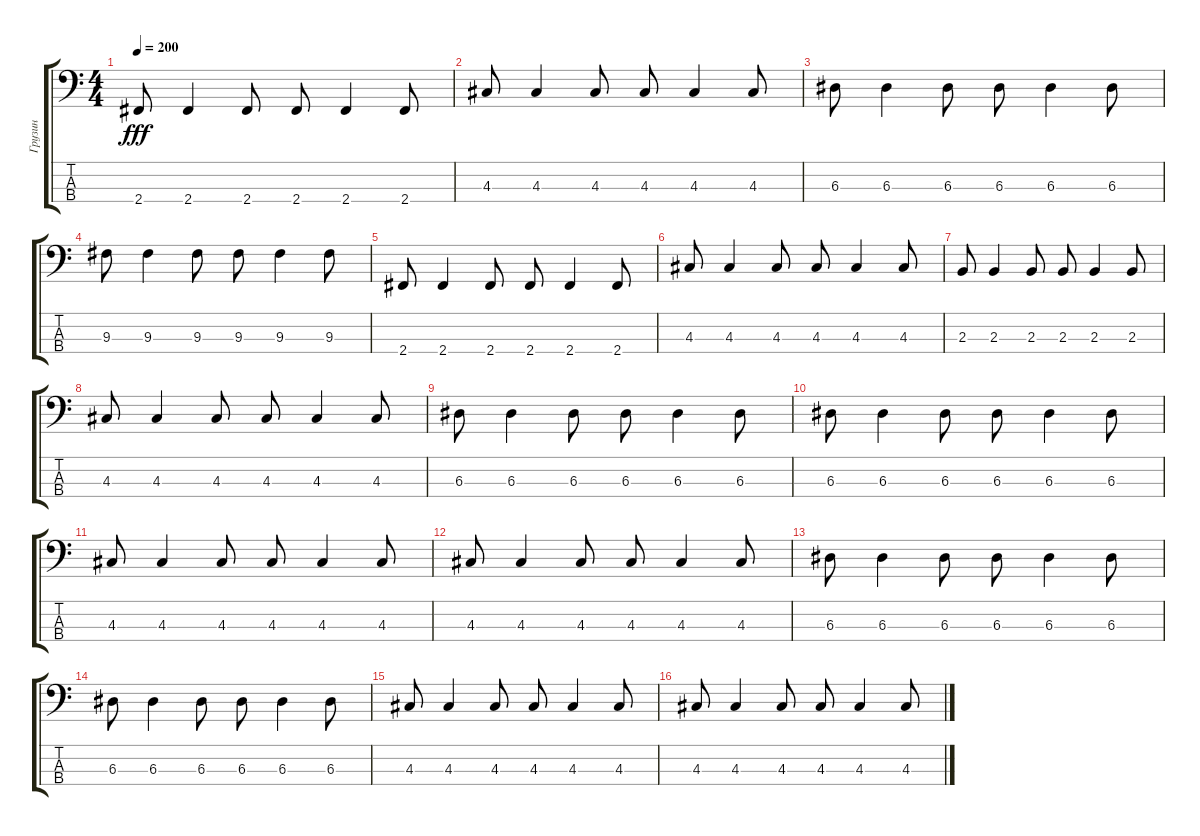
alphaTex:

\track ("Грузин" "Грузин") {instrument electricbasspick}
\staff {score tabs}
\tuning (G2 D2 A1 E1) {hide}
\ts (4 4)
\tempo 200
\clef f4
\ks c
2.4.8{dy fff} 2.4.4 2.4.8 2.4.8 2.4.4 2.4.8 |
4.3.8 4.3.4 4.3.8 4.3.8 4.3.4 4.3.8 |
6.3.8 6.3.4 6.3.8 6.3.8 6.3.4 6.3.8 |
9.3.8 9.3.4 9.3.8 9.3.8 9.3.4 9.3.8 |
2.4.8 2.4.4 2.4.8 2.4.8 2.4.4 2.4.8 |
4.3.8 4.3.4 4.3.8 4.3.8 4.3.4 4.3.8 |
2.3.8 2.3.4 2.3.8 2.3.8 2.3.4 2.3.8 |
4.3.8 4.3.4 4.3.8 4.3.8 4.3.4 4.3.8 |
6.3.8 6.3.4 6.3.8 6.3.8 6.3.4 6.3.8 |
6.3.8 6.3.4 6.3.8 6.3.8 6.3.4 6.3.8 |
4.3.8 4.3.4 4.3.8 4.3.8 4.3.4 4.3.8 |
4.3.8 4.3.4 4.3.8 4.3.8 4.3.4 4.3.8 |
6.3.8 6.3.4 6.3.8 6.3.8 6.3.4 6.3.8 |
6.3.8 6.3.4 6.3.8 6.3.8 6.3.4 6.3.8 |
4.3.8 4.3.4 4.3.8 4.3.8 4.3.4 4.3.8 |
4.3.8 4.3.4 4.3.8 4.3.8 4.3.4 4.3.8
